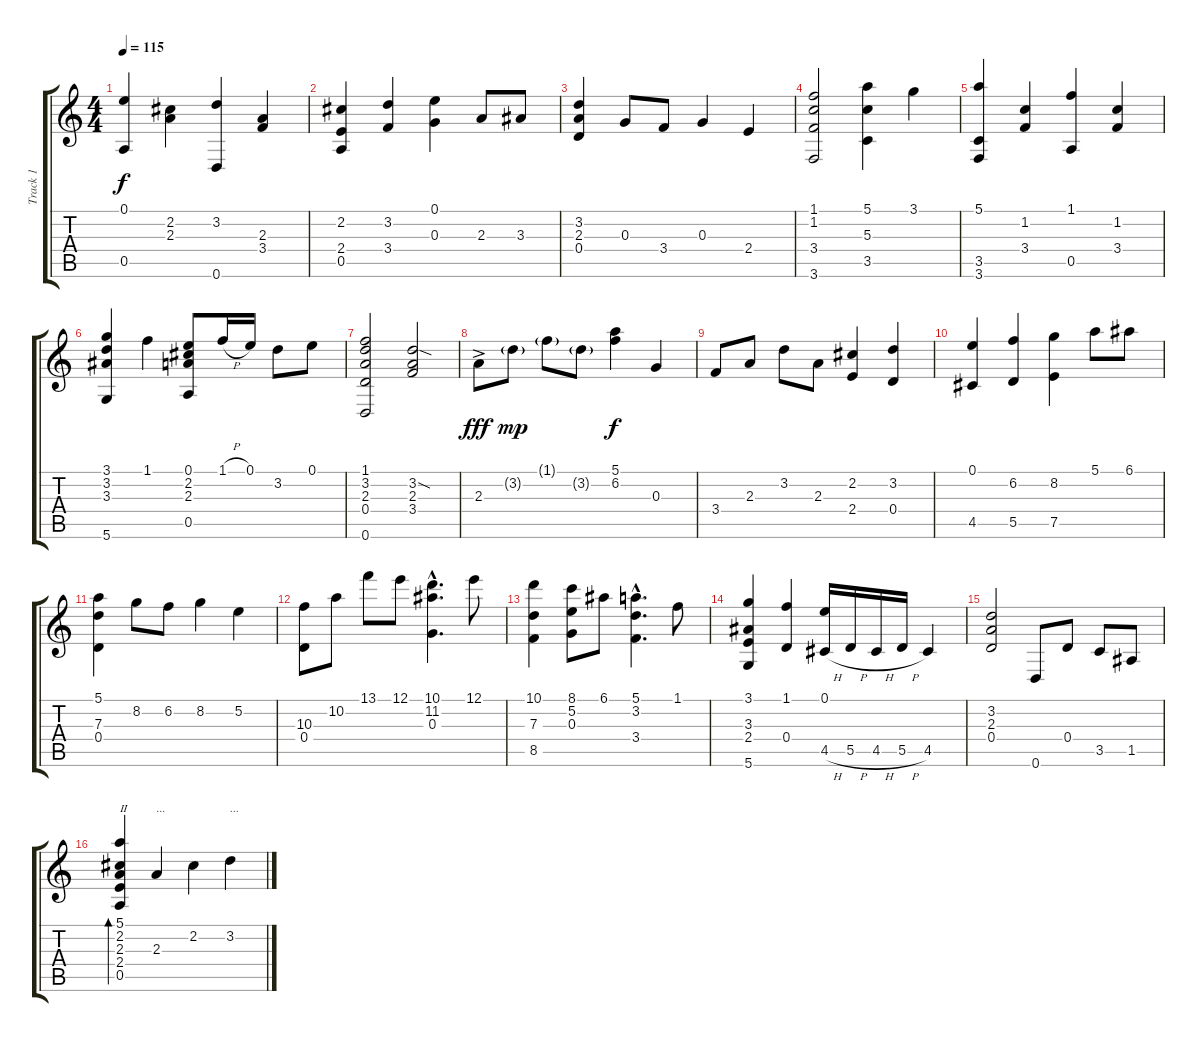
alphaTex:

\track ("Track 1" "Track 1") {instrument acousticguitarnylon}
\staff {score tabs}
\tuning (E4 B3 G3 D3 A2 D2) {hide}
\ts (4 4)
\tempo 115
\clef g2
\ks c
(0.1 0.5).4{dy f} (2.2 2.3).4 (3.2 0.6).4 (2.3 3.4).4 |
(2.2 2.4 0.5).4 (3.2 3.4).4 (0.1 0.3).4 2.3.8 3.3.8 |
(3.2 2.3 0.4).4 0.3.8 3.4.8 0.3.4 2.4.4 |
(1.1 1.2 3.4 3.6).2 (5.1 5.3 3.5).4 3.1.4 |
(5.1 3.5 3.6).4 (1.2 3.4).4 (1.1 0.5).4 (1.2 3.4).4 |
(3.1 3.2 3.3 5.6).4 1.1.4 (0.1 2.2 2.3 0.5).8 1.1{h}.16 0.1.16 3.2.8 0.1.8 |
(1.1 3.2 2.3 0.4 0.6).2 (3.2{sod} 2.3 3.4).2 |
2.3{ac}.8{dy fff} 3.2{g}.8{dy mp} 1.1{g}.8 3.2{g}.8 (5.1 6.2).4{dy f} 0.3.4 |
3.4.8 2.3.8 3.2.8 2.3.8 (2.2 2.4).4 (3.2 0.4).4 |
(0.1 4.5).4 (6.2 5.5).4 (8.2 7.5).4 5.1.8 6.1.8 |
(5.1 7.3 0.4).4 8.2.8 6.2.8 8.2.4 5.2.4 |
(10.3 0.4).8 10.2.8 13.1.8 12.1.8 (10.1{hac} 11.2{hac} 0.3{hac}).4{d} 12.1.8 |
(10.1 7.3 8.5).4 (8.1 5.2 0.3).8 6.1.8 (5.1{hac} 3.2{hac} 3.4{hac}).4{d} 1.1.8 |
(3.1 3.3 2.4 5.6).4 (1.1 0.4).4 (0.1 4.5{h}).16 5.5{h}.16 4.5{h}.16 5.5{h}.16 4.5.4 |
(3.2 2.3 0.4).2 0.6.8 0.4.8 3.5.8 1.5.8 |
(5.1 2.2 2.3 2.4 0.5).4{bd 480 txt "II"} 2.3.4{txt "..."} 2.2.4 3.2.4{txt "..."}
